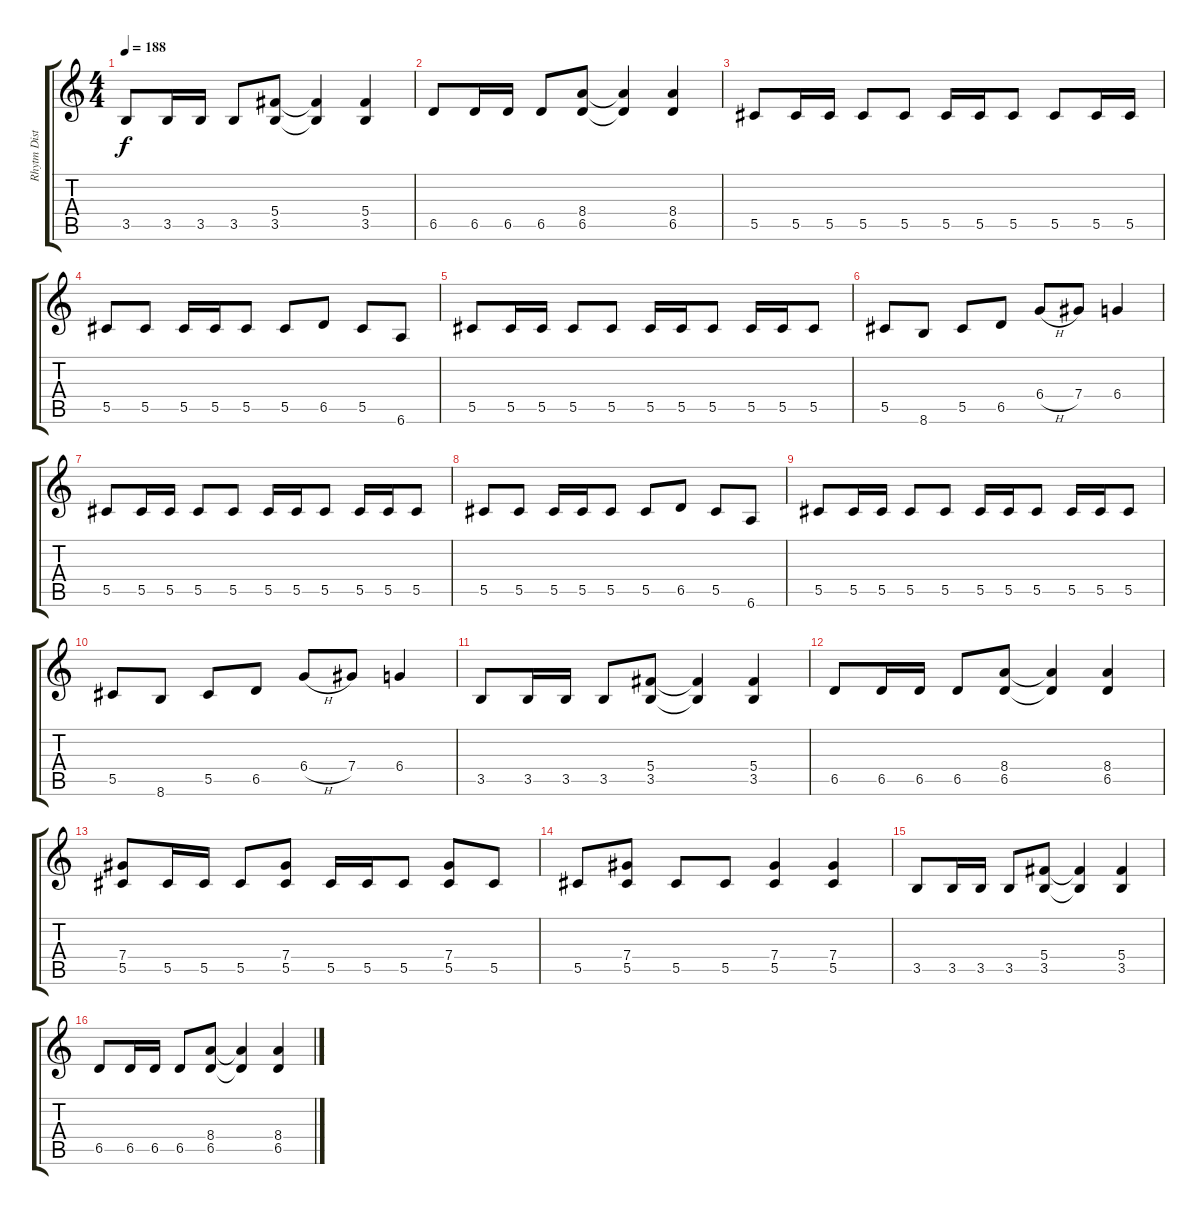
\track ("Rhytm Distortion" "Rhytm Dist") {instrument overdrivenguitar}
\staff {score tabs}
\tuning (Eb4 Bb3 Gb3 Db3 Ab2 Eb2) {hide}
\ts (4 4)
\tempo 188
\clef g2
\ks c
3.5.8{dy f} 3.5.16 3.5.16 3.5.8 (5.4 3.5).8 (5.4{t} 3.5{t}).4 (5.4 3.5).4 |
6.5.8 6.5.16 6.5.16 6.5.8 (8.4 6.5).8 (8.4{t} 6.5{t}).4 (8.4 6.5).4 |
5.5.8 5.5.16 5.5.16 5.5.8 5.5.8 5.5.16 5.5.16 5.5.8 5.5.8 5.5.16 5.5.16 |
5.5.8 5.5.8 5.5.16 5.5.16 5.5.8 5.5.8 6.5.8 5.5.8 6.6.8 |
5.5.8 5.5.16 5.5.16 5.5.8 5.5.8 5.5.16 5.5.16 5.5.8 5.5.16 5.5.16 5.5.8 |
5.5.8 8.6.8 5.5.8 6.5.8 6.4{h}.8 7.4.8 6.4.4 |
5.5.8 5.5.16 5.5.16 5.5.8 5.5.8 5.5.16 5.5.16 5.5.8 5.5.16 5.5.16 5.5.8 |
5.5.8 5.5.8 5.5.16 5.5.16 5.5.8 5.5.8 6.5.8 5.5.8 6.6.8 |
5.5.8 5.5.16 5.5.16 5.5.8 5.5.8 5.5.16 5.5.16 5.5.8 5.5.16 5.5.16 5.5.8 |
5.5.8 8.6.8 5.5.8 6.5.8 6.4{h}.8 7.4.8 6.4.4 |
3.5.8 3.5.16 3.5.16 3.5.8 (5.4 3.5).8 (5.4{t} 3.5{t}).4 (5.4 3.5).4 |
6.5.8 6.5.16 6.5.16 6.5.8 (8.4 6.5).8 (8.4{t} 6.5{t}).4 (8.4 6.5).4 |
(7.4 5.5).8 5.5.16 5.5.16 5.5.8 (7.4 5.5).8 5.5.16 5.5.16 5.5.8 (7.4 5.5).8 5.5.8 |
5.5.8 (7.4 5.5).8 5.5.8 5.5.8 (7.4 5.5).4 (7.4 5.5).4 |
3.5.8 3.5.16 3.5.16 3.5.8 (5.4 3.5).8 (5.4{t} 3.5{t}).4 (5.4 3.5).4 |
6.5.8 6.5.16 6.5.16 6.5.8 (8.4 6.5).8 (8.4{t} 6.5{t}).4 (8.4 6.5).4
